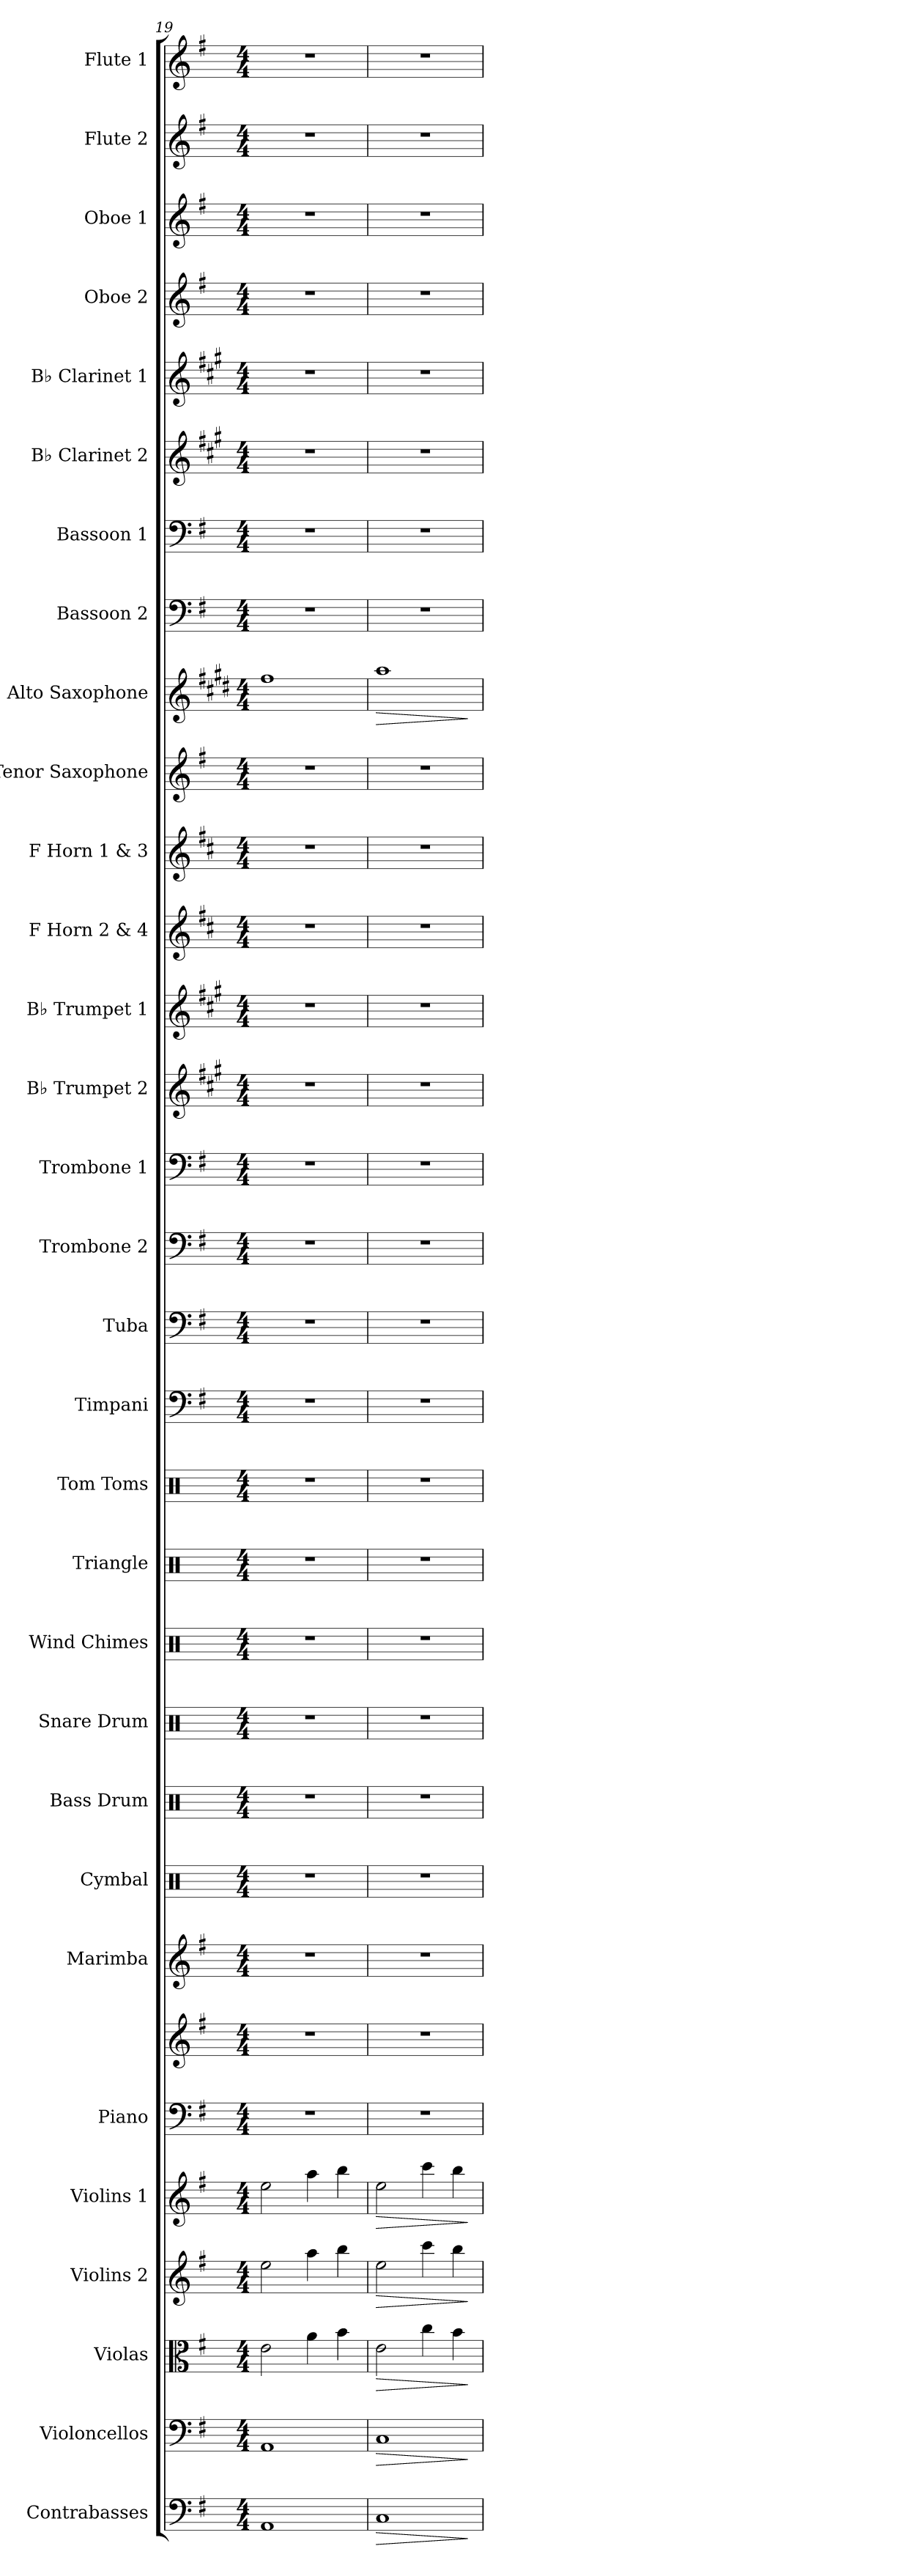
**kern	**dynam	**kern	**dynam	**kern	**dynam	**kern	**dynam	**kern	**dynam	**kern	**kern	**kern	**kern	**kern	**kern	**kern	**kern	**kern	**kern	**kern	**kern	**kern	**kern	**kern	**kern	**kern	**kern	**kern	**dynam	**kern	**kern	**kern	**kern	**kern	**kern	**kern	**kern
*part31	*part31	*part30	*part30	*part29	*part29	*part28	*part28	*part27	*part27	*part26	*part26	*part25	*part24	*part23	*part22	*part21	*part20	*part19	*part18	*part17	*part16	*part15	*part14	*part13	*part12	*part11	*part10	*part9	*part9	*part8	*part7	*part6	*part5	*part4	*part3	*part2	*part1
*staff32	*staff32	*staff31	*staff31	*staff30	*staff30	*staff29	*staff29	*staff28	*staff28	*staff27	*staff26	*staff25	*staff24	*staff23	*staff22	*staff21	*staff20	*staff19	*staff18	*staff17	*staff16	*staff15	*staff14	*staff13	*staff12	*staff11	*staff10	*staff9	*staff9	*staff8	*staff7	*staff6	*staff5	*staff4	*staff3	*staff2	*staff1
*I"Contrabasses	*	*I"Violoncellos	*	*I"Violas	*	*I"Violins 2	*	*I"Violins 1	*	*I"Piano	*	*I"Marimba	*I"Cymbal	*I"Bass Drum	*I"Snare Drum	*I"Wind Chimes	*I"Triangle	*I"Tom Toms	*I"Timpani	*I"Tuba	*I"Trombone 2	*I"Trombone 1	*I"B♭ Trumpet 2	*I"B♭ Trumpet 1	*I"F Horn 2 &amp; 4	*I"F Horn 1 &amp; 3	*I"Tenor Saxophone	*I"Alto Saxophone	*	*I"Bassoon 2	*I"Bassoon 1	*I"B♭ Clarinet 2	*I"B♭ Clarinet 1	*I"Oboe 2	*I"Oboe 1	*I"Flute 2	*I"Flute 1
*I'Cbs.	*	*I'Vcs.	*	*I'Vlas.	*	*I'Vlns. 2	*	*I'Vlns. 1	*	*I'Pno.	*	*I'Mrm.	*I'Cym.	*I'B. Dr.	*I'Sn. Dr.	*I'Wd. Ch.	*I'Trgl.	*I'Toms	*I'Timp.	*I'Tba.	*I'Tbn. 2	*I'Tbn. 1	*I'B♭ Tpt. 2	*I'B♭ Tpt. 1	*I'F Hn. 2 4	*I'F Hn. 1 3	*I'T. Sax.	*I'A. Sax.	*	*I'Bsn. 2	*I'Bsn. 1	*I'B♭ Cl. 2	*I'B♭ Cl. 1	*I'Ob. 2	*I'Ob. 1	*I'Fl. 2	*I'Fl. 1
*clefF4	*	*clefF4	*	*clefC3	*	*clefG2	*	*clefG2	*	*clefF4	*clefG2	*clefG2	*clefX	*clefX	*clefX	*clefX	*clefX	*clefX	*clefF4	*clefF4	*clefF4	*clefF4	*clefG2	*clefG2	*clefG2	*clefG2	*clefG2	*clefG2	*	*clefF4	*clefF4	*clefG2	*clefG2	*clefG2	*clefG2	*clefG2	*clefG2
*ITrd7c12	*	*	*	*	*	*	*	*	*	*	*	*	*	*	*	*	*	*	*	*	*	*	*ITrd1c2	*ITrd1c2	*ITrd4c7	*ITrd4c7	*ITrd8c14	*ITrd5c9	*	*	*	*ITrd1c2	*ITrd1c2	*	*	*	*
*k[f#]	*	*k[f#]	*	*k[f#]	*	*k[f#]	*	*k[f#]	*	*k[f#]	*k[f#]	*k[f#]	*k[]	*k[]	*k[]	*k[]	*k[]	*k[]	*k[f#]	*k[f#]	*k[f#]	*k[f#]	*k[f#]	*k[f#]	*k[f#]	*k[f#]	*k[f#]	*k[f#]	*	*k[f#]	*k[f#]	*k[f#]	*k[f#]	*k[f#]	*k[f#]	*k[f#]	*k[f#]
*M4/4	*	*M4/4	*	*M4/4	*	*M4/4	*	*M4/4	*	*M4/4	*M4/4	*M4/4	*M4/4	*M4/4	*M4/4	*M4/4	*M4/4	*M4/4	*M4/4	*M4/4	*M4/4	*M4/4	*M4/4	*M4/4	*M4/4	*M4/4	*M4/4	*M4/4	*	*M4/4	*M4/4	*M4/4	*M4/4	*M4/4	*M4/4	*M4/4	*M4/4
=19	=19	=19	=19	=19	=19	=19	=19	=19	=19	=19	=19	=19	=19	=19	=19	=19	=19	=19	=19	=19	=19	=19	=19	=19	=19	=19	=19	=19	=19	=19	=19	=19	=19	=19	=19	=19	=19
1AAA	.	1AA	.	2e\	.	2ee\	.	2ee\	.	1r	1r	1r	1r	1r	1r	1r	1r	1r	1r	1r	1r	1r	1r	1r	1r	1r	1r	1a	.	1r	1r	1r	1r	1r	1r	1r	1r
.	.	.	.	4a\	.	4aa\	.	4aa\	.	.	.	.	.	.	.	.	.	.	.	.	.	.	.	.	.	.	.	.	.	.	.	.	.	.	.	.	.
.	.	.	.	4b\	.	4bb\	.	4bb\	.	.	.	.	.	.	.	.	.	.	.	.	.	.	.	.	.	.	.	.	.	.	.	.	.	.	.	.	.
=20	=20	=20	=20	=20	=20	=20	=20	=20	=20	=20	=20	=20	=20	=20	=20	=20	=20	=20	=20	=20	=20	=20	=20	=20	=20	=20	=20	=20	=20	=20	=20	=20	=20	=20	=20	=20	=20
*	*	*	*	*	*	*	*	*	*	*	*	*	*	*	*	*	*	*	*	*	*	*	*	*	*	*	*	*	*	*	*	*	*	*	*	*	*MM67
!	!LO:HP:b	!	!LO:HP:b	!	!LO:HP:b	!	!LO:HP:b	!	!LO:HP:b	!	!	!	!	!	!	!	!	!	!	!	!	!	!	!	!	!	!	!	!LO:HP:b	!	!	!	!	!	!	!	!
*	*	*	*	*	*	*	*	*	*	*	*	*	*	*	*	*	*	*	*	*	*	*	*	*	*	*	*	*	*	*	*	*	*	*	*	*	*^
1CC	>	1C	>	2e\	>	2ee\	>	2ee\	>	1r	1r	1r	1r	1r	1r	1r	1r	1r	1r	1r	1r	1r	1r	1r	1r	1r	1r	1cc	>	1r	1r	1r	1r	1r	1r	1r	1r	2ryy
*	*	*	*	*	*	*	*	*	*	*	*	*	*	*	*	*	*	*	*	*	*	*	*	*	*	*	*	*	*	*	*	*	*	*	*	*	*MM66	*
.	.	.	.	4cc\	.	4ccc\	.	4ccc\	.	.	.	.	.	.	.	.	.	.	.	.	.	.	.	.	.	.	.	.	.	.	.	.	.	.	.	.	.	2ryy
.	.	.	.	4b\	.	4bb\	.	4bb\	.	.	.	.	.	.	.	.	.	.	.	.	.	.	.	.	.	.	.	.	.	.	.	.	.	.	.	.	.	.
.	]	.	]	.	]	.	]	.	]	.	.	.	.	.	.	.	.	.	.	.	.	.	.	.	.	.	.	.	]	.	.	.	.	.	.	.	.	.
*	*	*	*	*	*	*	*	*	*	*	*	*	*	*	*	*	*	*	*	*	*	*	*	*	*	*	*	*	*	*	*	*	*	*	*	*	*v	*v
=	=	=	=	=	=	=	=	=	=	=	=	=	=	=	=	=	=	=	=	=	=	=	=	=	=	=	=	=	=	=	=	=	=	=	=	=	=
*-	*-	*-	*-	*-	*-	*-	*-	*-	*-	*-	*-	*-	*-	*-	*-	*-	*-	*-	*-	*-	*-	*-	*-	*-	*-	*-	*-	*-	*-	*-	*-	*-	*-	*-	*-	*-	*-
